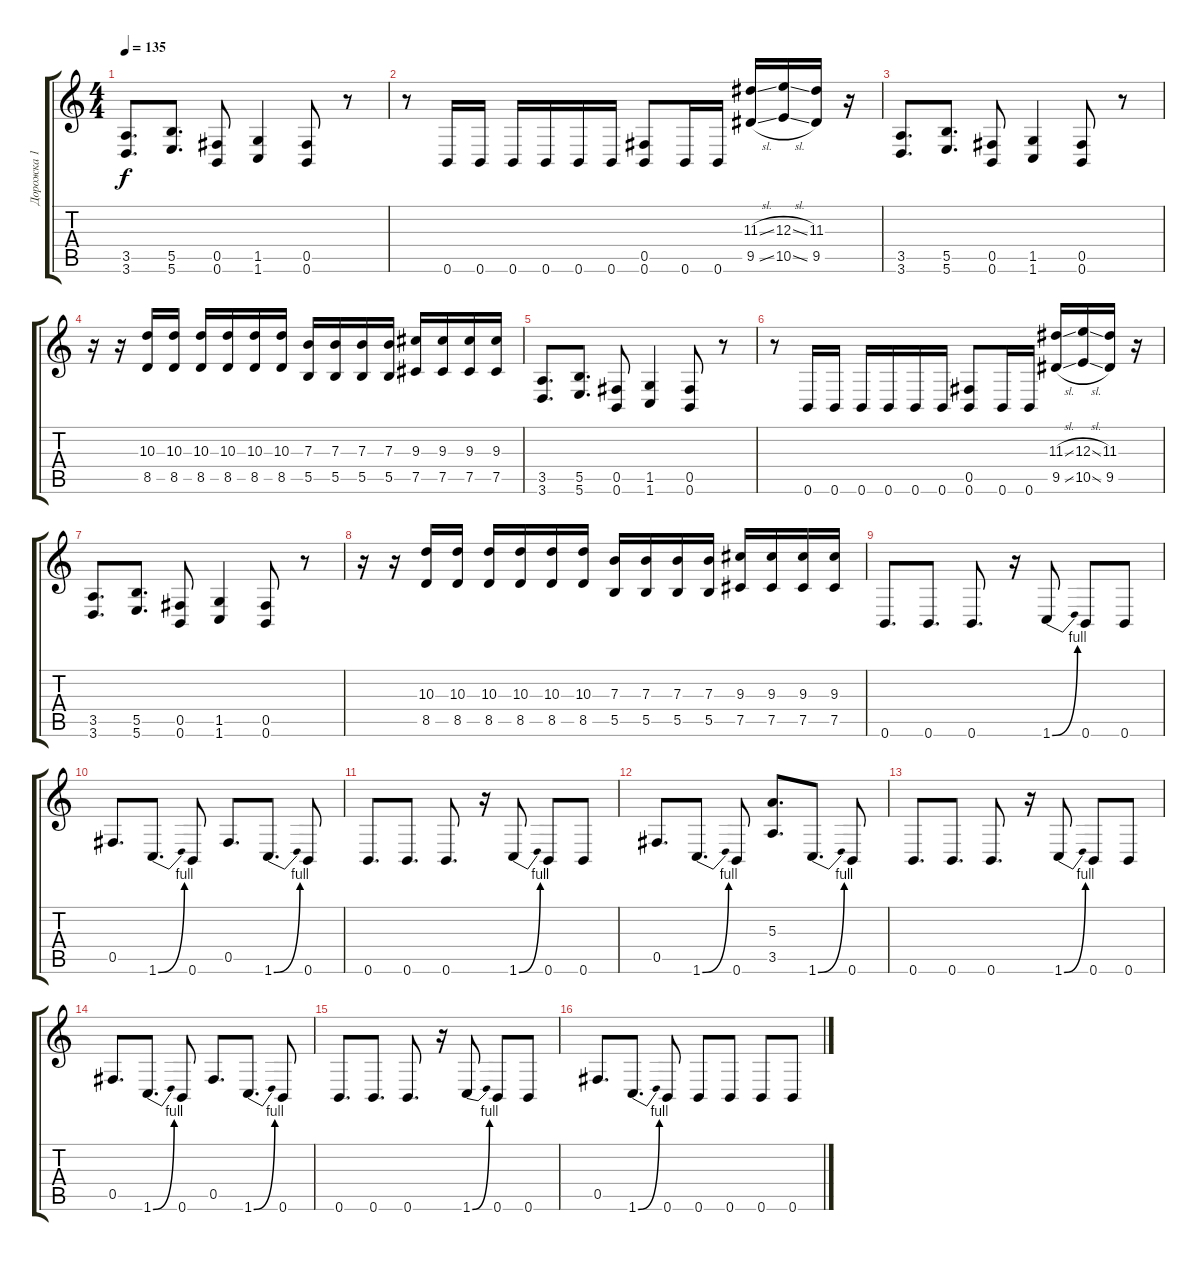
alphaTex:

\track ("Дорожка 1" "Дорожка 1") {instrument distortionguitar}
\staff {score tabs}
\tuning (Db4 Ab3 E3 B2 Gb2 B1) {hide}
\ts (4 4)
\tempo 135
\clef g2
\ks c
(3.5 3.6).8{d dy f} (5.5 5.6).8{d} (0.5 0.6).8 (1.5 1.6).4 (0.5 0.6).8 r.8 |
r.8 0.6.16 0.6.16 0.6.16 0.6.16 0.6.16 0.6.16 (0.5 0.6).8 0.6.16 0.6.16 (11.3{sl} 9.5{sl}).16 (12.3{sl} 10.5{sl}).16 (11.3 9.5).16 r.16 |
(3.5 3.6).8{d} (5.5 5.6).8{d} (0.5 0.6).8 (1.5 1.6).4 (0.5 0.6).8 r.8 |
r.16 r.16 (10.3 8.5).16 (10.3 8.5).16 (10.3 8.5).16 (10.3 8.5).16 (10.3 8.5).16 (10.3 8.5).16 (7.3 5.5).16 (7.3 5.5).16 (7.3 5.5).16 (7.3 5.5).16 (9.3 7.5).16 (9.3 7.5).16 (9.3 7.5).16 (9.3 7.5).16 |
(3.5 3.6).8{d} (5.5 5.6).8{d} (0.5 0.6).8 (1.5 1.6).4 (0.5 0.6).8 r.8 |
r.8 0.6.16 0.6.16 0.6.16 0.6.16 0.6.16 0.6.16 (0.5 0.6).8 0.6.16 0.6.16 (11.3{sl} 9.5{sl}).16 (12.3{sl} 10.5{sl}).16 (11.3 9.5).16 r.16 |
(3.5 3.6).8{d} (5.5 5.6).8{d} (0.5 0.6).8 (1.5 1.6).4 (0.5 0.6).8 r.8 |
r.16 r.16 (10.3 8.5).16 (10.3 8.5).16 (10.3 8.5).16 (10.3 8.5).16 (10.3 8.5).16 (10.3 8.5).16 (7.3 5.5).16 (7.3 5.5).16 (7.3 5.5).16 (7.3 5.5).16 (9.3 7.5).16 (9.3 7.5).16 (9.3 7.5).16 (9.3 7.5).16 |
0.6.8{d} 0.6.8{d} 0.6.8{d} r.16 1.6{be (bend 0 0 60 4)}.8 0.6.8 0.6.8 |
0.5.8{d} 1.6{be (bend 0 0 60 4)}.8{d} 0.6.8 0.5.8{d} 1.6{be (bend 0 0 60 4)}.8{d} 0.6.8 |
0.6.8{d} 0.6.8{d} 0.6.8{d} r.16 1.6{be (bend 0 0 60 4)}.8 0.6.8 0.6.8 |
0.5.8{d} 1.6{be (bend 0 0 60 4)}.8{d} 0.6.8 (5.3 3.5).8{d} 1.6{be (bend 0 0 60 4)}.8{d} 0.6.8 |
0.6.8{d} 0.6.8{d} 0.6.8{d} r.16 1.6{be (bend 0 0 60 4)}.8 0.6.8 0.6.8 |
0.5.8{d} 1.6{be (bend 0 0 60 4)}.8{d} 0.6.8 0.5.8{d} 1.6{be (bend 0 0 60 4)}.8{d} 0.6.8 |
0.6.8{d} 0.6.8{d} 0.6.8{d} r.16 1.6{be (bend 0 0 60 4)}.8 0.6.8 0.6.8 |
0.5.8{d} 1.6{be (bend 0 0 60 4)}.8{d} 0.6.8 0.6.8 0.6.8 0.6.8 0.6.8
